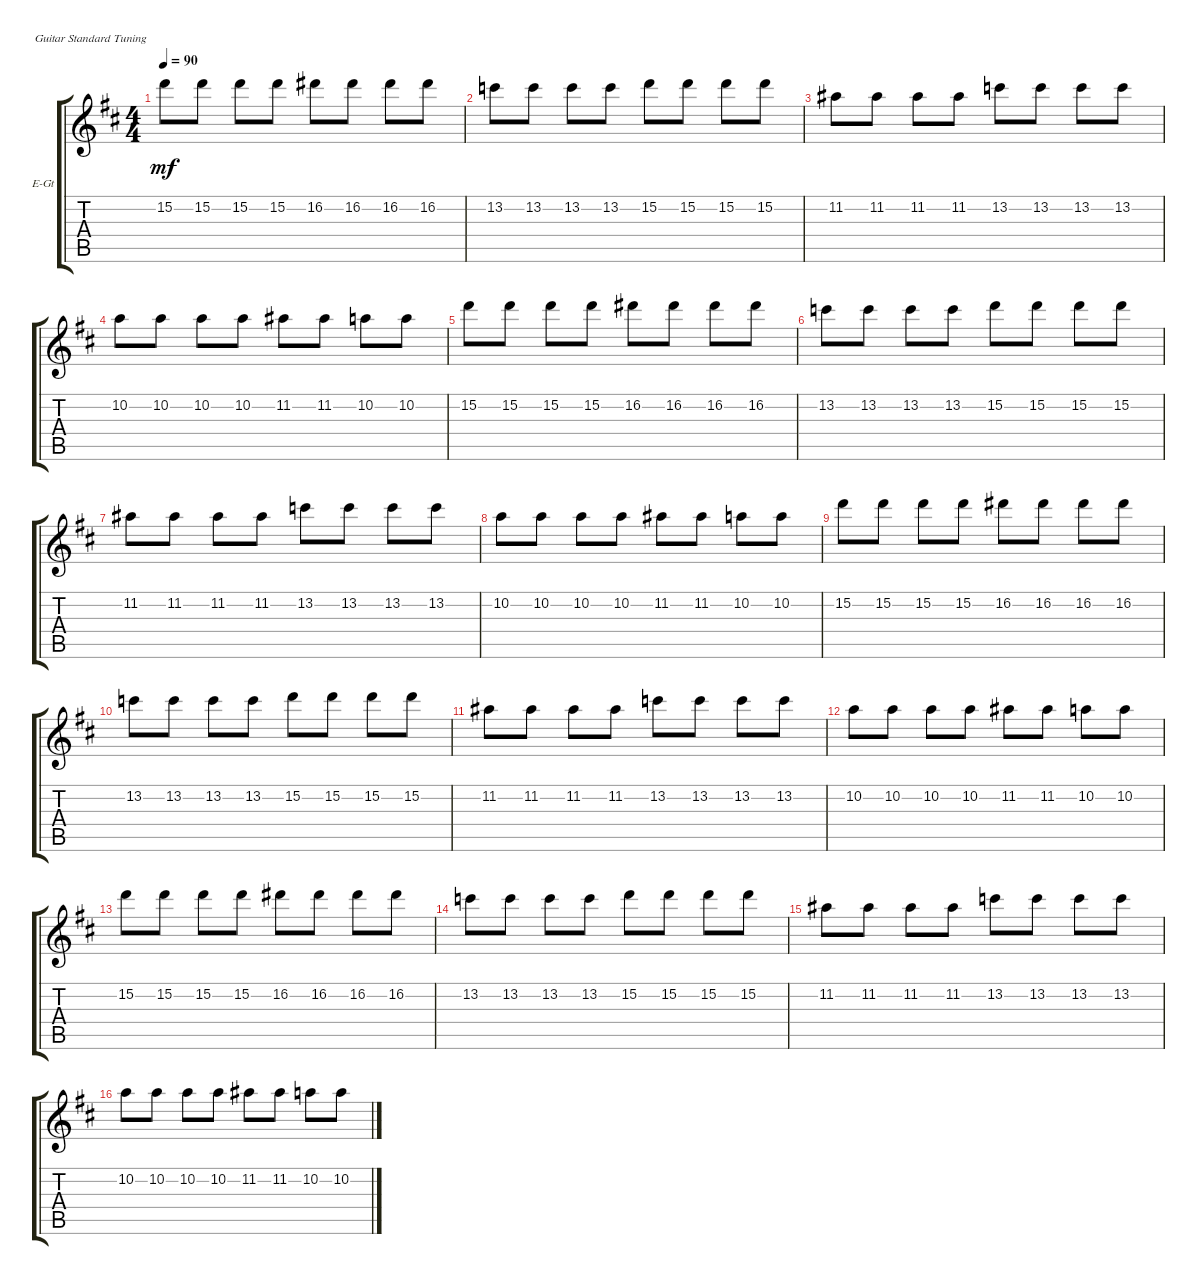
\defaultSystemsLayout 4
\bracketExtendMode groupsimilarinstruments
\firstSystemTrackNameOrientation horizontal
\otherSystemsTrackNameOrientation horizontal
\track ("Electric Guitar" "E-Gt") {instrument electricguitarjazz}
\staff {score tabs}
\tuning (E4 B3 G3 D3 A2 E2)
\ts (4 4)
\tempo 90
\clef g2
\ks d
15.2.8{dy mf} 15.2.8 15.2.8 15.2.8 16.2.8 16.2.8 16.2.8 16.2.8 |
13.2.8 13.2.8 13.2.8 13.2.8 15.2.8 15.2.8 15.2.8 15.2.8 |
11.2.8 11.2.8 11.2.8 11.2.8 13.2.8 13.2.8 13.2.8 13.2.8 |
10.2.8 10.2.8 10.2.8 10.2.8 11.2.8 11.2.8 10.2.8 10.2.8 |
15.2.8 15.2.8 15.2.8 15.2.8 16.2.8 16.2.8 16.2.8 16.2.8 |
13.2.8 13.2.8 13.2.8 13.2.8 15.2.8 15.2.8 15.2.8 15.2.8 |
11.2.8 11.2.8 11.2.8 11.2.8 13.2.8 13.2.8 13.2.8 13.2.8 |
10.2.8 10.2.8 10.2.8 10.2.8 11.2.8 11.2.8 10.2.8 10.2.8 |
15.2.8 15.2.8 15.2.8 15.2.8 16.2.8 16.2.8 16.2.8 16.2.8 |
13.2.8 13.2.8 13.2.8 13.2.8 15.2.8 15.2.8 15.2.8 15.2.8 |
11.2.8 11.2.8 11.2.8 11.2.8 13.2.8 13.2.8 13.2.8 13.2.8 |
10.2.8 10.2.8 10.2.8 10.2.8 11.2.8 11.2.8 10.2.8 10.2.8 |
15.2.8 15.2.8 15.2.8 15.2.8 16.2.8 16.2.8 16.2.8 16.2.8 |
13.2.8 13.2.8 13.2.8 13.2.8 15.2.8 15.2.8 15.2.8 15.2.8 |
11.2.8 11.2.8 11.2.8 11.2.8 13.2.8 13.2.8 13.2.8 13.2.8 |
10.2.8 10.2.8 10.2.8 10.2.8 11.2.8 11.2.8 10.2.8 10.2.8
